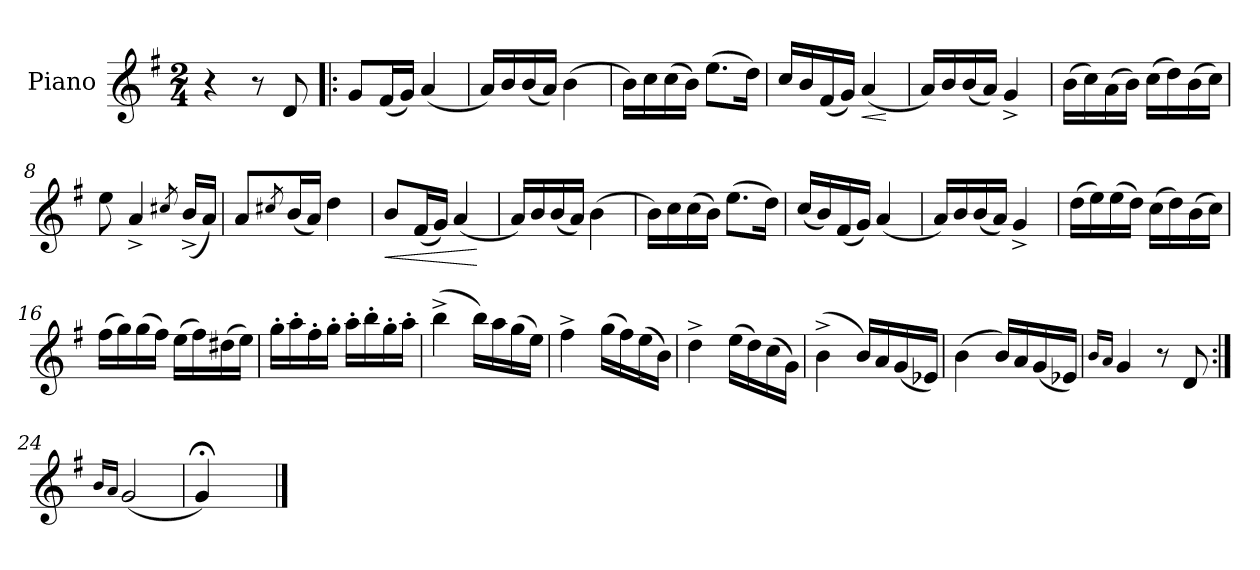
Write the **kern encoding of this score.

**kern	**dynam
*part1	*part1
*staff1	*staff1
*I"Piano	*
*I'Pno.	*
*clefG2	*
*k[f#]	*
*M2/4	*
=1	=1
4r	.
8r	.
8d/	.
=2!|:	=2!|:
8g/L	.
(16f#/L	.
16g/JJ)	.
(4a/	.
=3	=3
16a/LL)	.
16b/	.
(16b/	.
16a/JJ)	.
(4b\	.
=4	=4
16b\LL)	.
16cc\	.
(16cc\	.
16b\JJ)	.
(8.ee\L	.
16dd\Jk)	.
!!LO:LB:g=z
=5	=5
16cc/LL	.
16b/	.
(16f#/	.
16g/JJ)	.
!	!LO:HP:b
(4a/	<
.	[
=6	=6
16a/LL)	.
16b/	.
(16b/	.
16a/JJ)	.
4g^/	.
=7	=7
(16b\LL	.
16cc\)	.
(16a\	.
16b\JJ)	.
(16cc\LL	.
16dd\)	.
(16b\	.
16cc\JJ)	.
=8	=8
8ee\	.
4a^/	.
8qcc#X/	.
(16b^/LL	.
16a/JJ)	.
!!LO:LB:g=z
=9	=9
8a/L	.
8qcc#X/	.
(16b/L	.
16a/JJ)	.
4dd\	.
=10	=10
!	!LO:HP:b
8b/L	<
(16f#/L	.
16g/JJ)	.
(4a/	.
.	[
=11	=11
16a/LL)	.
16b/	.
(16b/	.
16a/JJ)	.
(4b\	.
=12	=12
16b\LL)	.
16cc\	.
(16cc\	.
16b\JJ)	.
(8.ee\L	.
16dd\Jk)	.
!!LO:LB:g=z
=13	=13
(16cc/LL	.
16b/)	.
(16f#/	.
16g/JJ)	.
(4a/	.
=14	=14
16a/LL)	.
16b/	.
(16b/	.
16a/JJ)	.
4g^/	.
=15	=15
(16dd\LL	.
16ee\)	.
(16ee\	.
16dd\JJ)	.
(16cc\LL	.
16dd\)	.
(16b\	.
16cc\JJ)	.
=16	=16
(16ff#\LL	.
16gg\)	.
(16gg\	.
16ff#\JJ)	.
(16ee\LL	.
16ff#\)	.
(16dd#X\	.
16ee\JJ)	.
!!LO:LB:g=z
=17	=17
16gg'\LL	.
16aa'\	.
16ff#'\	.
16gg'\JJ	.
16aa'\LL	.
16bb'\	.
16gg'\	.
16aa'\JJ	.
=18	=18
(4bb^\	.
16bb\LL)	.
16aa\	.
(16gg\	.
16ee\JJ)	.
=19	=19
4ff#^\	.
(16gg\LL	.
16ff#\)	.
(16ee\	.
16b\JJ)	.
!!LO:LB:g=z
=20	=20
4dd^\	.
(16ee\LL	.
16dd\)	.
(16cc\	.
16g\JJ)	.
=21	=21
(4b^\	.
16b/LL)	.
16a/	.
(16g/	.
16e-X/JJ)	.
=22	=22
(4b\	.
16b/LL)	.
16a/	.
(16g/	.
16e-X/JJ)	.
!!LO:LB:g=z
=23	=23
16qb/LL	.
16qa/JJ	.
4g/	.
8r	.
8d/	.
=24:|!	=24:|!
16qb/LL	.
16qa/JJ	.
(2g/	.
=25	=25
4g;</)	.
4ryy	.
==	==
*-	*-
